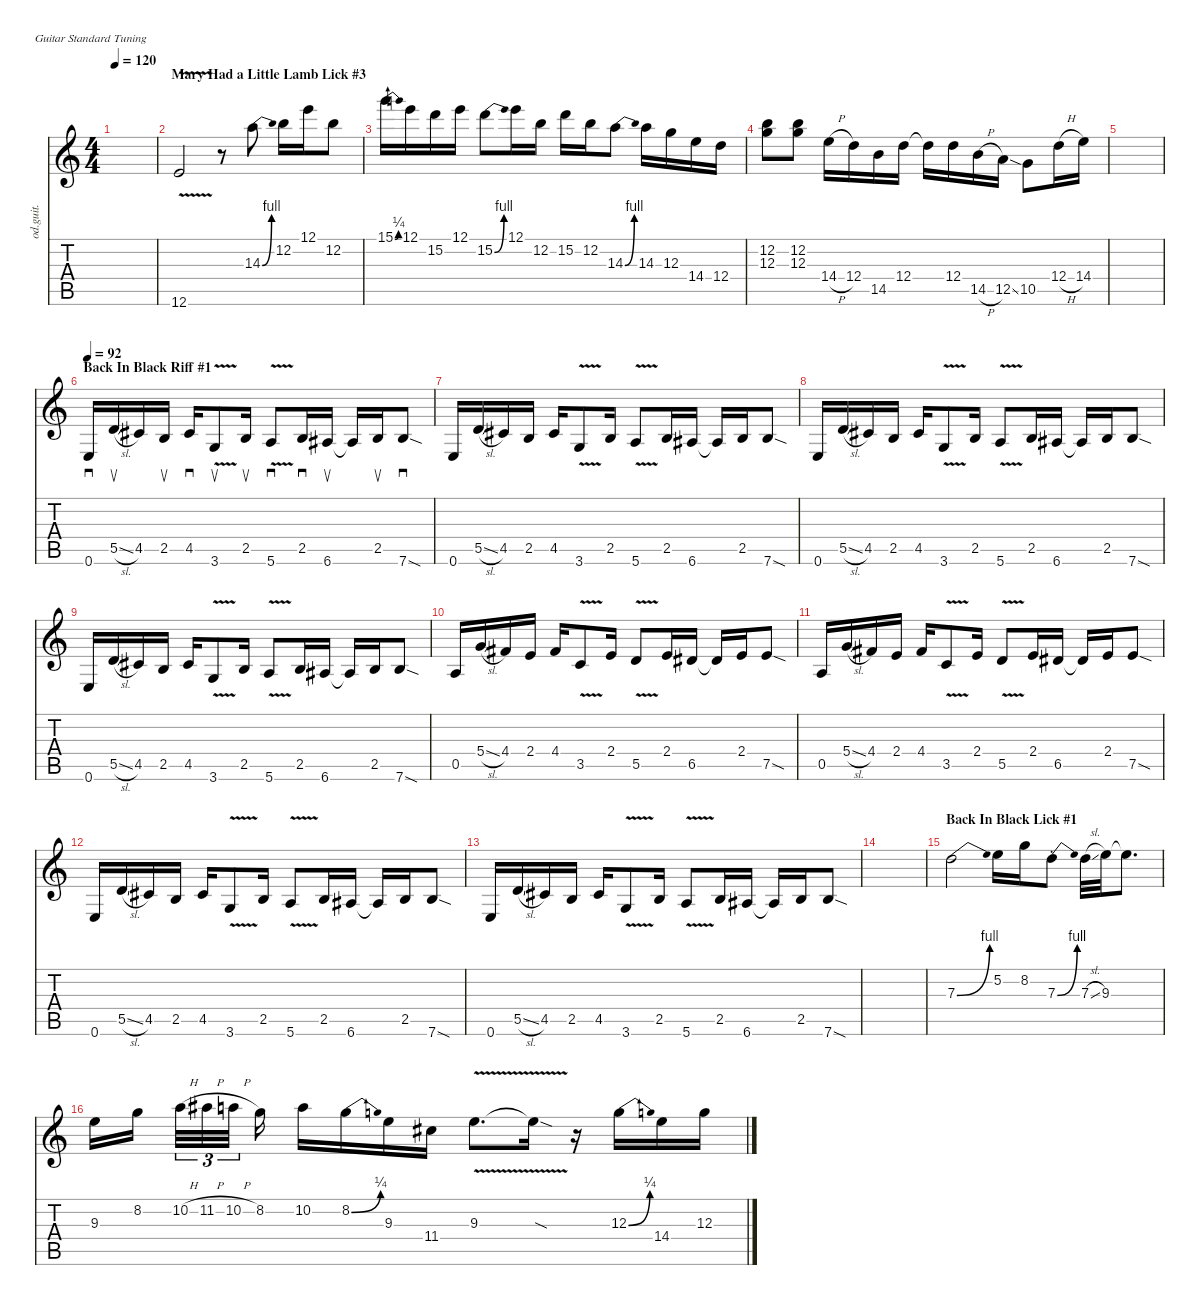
\defaultSystemsLayout 4
\hideDynamics
\bracketExtendMode nobrackets
\track ("Overdriven Guitar" "od.guit.") {instrument overdrivenguitar}
\staff {score tabs}
\tuning (E4 B3 G3 D3 A2 E2)
\ts (4 4)
\tempo 120
\clef g2
\ks aminor
|
\section ("" "Mary Had a Little Lamb Lick #3")
12.6{v}.2{beam Up} r.8{beam Down} 14.3{be (bend 0 0 15 4)}.8{beam Down} 12.2.16{beam Down} 12.1.16{beam Down} 12.2.8{beam Down} |
15.1{be (bend 0 0 13.799999999999999 1)}.16{beam Down} 12.1.16{beam Down} 15.2.16{beam Down} 12.1.16{beam Down} 15.2{be (bend 0 0 15 4)}.8{beam Down} 12.1.16{beam Down} 12.2.16{beam Down} 15.2.16{beam Down} 12.2.16{beam Down} 14.3{be (bend 0 0 15 4)}.8{beam Down} 14.3.16{beam Down} 12.3.16{beam Down} 14.4.16{beam Down} 12.4.16{beam Down} |
(12.3 12.2).8{beam Down} (12.3 12.2).8{beam Down} 14.4{h}.16{beam Down} 12.4.16{beam Down} 14.5.16{beam Down} 12.4.16{beam Down} 12.4{t}.16{beam Down} 12.4.16{beam Down} 14.5{h}.16{beam Down} 12.5{ss}.16{beam Down} 10.5.8{beam Down} 12.4{h}.16{beam Down} 14.4.16{beam Down} |
|
\section ("" "Back In Black Riff #1")
\tempo 92
0.6.16{sd beam Up} 5.5{sl}.16{su beam Up} 4.5{acc #}.16{beam Up} 2.5.16{su beam Up} 4.5{acc #}.16{sd beam Up} 3.6{v}.8{su beam Up} 2.5.16{su beam Up} 5.6{v}.8{sd beam Up} 2.5.16{sd beam Up} 6.6{acc #}.16{su beam Up} 6.6{t acc #}.16{beam Up} 2.5.16{su beam Up} 7.6{sod}.8{sd beam Up} |
0.6.16{beam Up} 5.5{sl}.16{beam Up} 4.5{acc #}.16{beam Up} 2.5.16{beam Up} 4.5{acc #}.16{beam Up} 3.6{v}.8{beam Up} 2.5.16{beam Up} 5.6{v}.8{beam Up} 2.5.16{beam Up} 6.6{acc #}.16{beam Up} 6.6{t acc #}.16{beam Up} 2.5.16{beam Up} 7.6{sod}.8{beam Up} |
0.6.16{beam Up} 5.5{sl}.16{beam Up} 4.5{acc #}.16{beam Up} 2.5.16{beam Up} 4.5{acc #}.16{beam Up} 3.6{v}.8{beam Up} 2.5.16{beam Up} 5.6{v}.8{beam Up} 2.5.16{beam Up} 6.6{acc #}.16{beam Up} 6.6{t acc #}.16{beam Up} 2.5.16{beam Up} 7.6{sod}.8{beam Up} |
0.6.16{beam Up} 5.5{sl}.16{beam Up} 4.5{acc #}.16{beam Up} 2.5.16{beam Up} 4.5{acc #}.16{beam Up} 3.6{v}.8{beam Up} 2.5.16{beam Up} 5.6{v}.8{beam Up} 2.5.16{beam Up} 6.6{acc #}.16{beam Up} 6.6{t acc #}.16{beam Up} 2.5.16{beam Up} 7.6{sod}.8{beam Up} |
0.5.16{beam Up} 5.4{sl}.16{beam Up} 4.4{acc #}.16{beam Up} 2.4.16{beam Up} 4.4{acc #}.16{beam Up} 3.5{v}.8{beam Up} 2.4.16{beam Up} 5.5{v}.8{beam Up} 2.4.16{beam Up} 6.5{acc #}.16{beam Up} 6.5{t acc #}.16{beam Up} 2.4.16{beam Up} 7.5{sod}.8{beam Up} |
0.5.16{beam Up} 5.4{sl}.16{beam Up} 4.4{acc #}.16{beam Up} 2.4.16{beam Up} 4.4{acc #}.16{beam Up} 3.5{v}.8{beam Up} 2.4.16{beam Up} 5.5{v}.8{beam Up} 2.4.16{beam Up} 6.5{acc #}.16{beam Up} 6.5{t acc #}.16{beam Up} 2.4.16{beam Up} 7.5{sod}.8{beam Up} |
0.6.16{beam Up} 5.5{sl}.16{beam Up} 4.5{acc #}.16{beam Up} 2.5.16{beam Up} 4.5{acc #}.16{beam Up} 3.6{v}.8{beam Up} 2.5.16{beam Up} 5.6{v}.8{beam Up} 2.5.16{beam Up} 6.6{acc #}.16{beam Up} 6.6{t acc #}.16{beam Up} 2.5.16{beam Up} 7.6{sod}.8{beam Up} |
0.6.16{beam Up} 5.5{sl}.16{beam Up} 4.5{acc #}.16{beam Up} 2.5.16{beam Up} 4.5{acc #}.16{beam Up} 3.6{v}.8{beam Up} 2.5.16{beam Up} 5.6{v}.8{beam Up} 2.5.16{beam Up} 6.6{acc #}.16{beam Up} 6.6{t acc #}.16{beam Up} 2.5.16{beam Up} 7.6{sod}.8{beam Up} |
|
\section ("" "Back In Black Lick #1")
7.3{be (bend 0 0 30.599999999999998 4)}.2{beam Down} 5.2.16{beam Down} 8.2.16{beam Down} 7.3{be (bend 0 0 15 4) st}.8{beam Down} 7.3{sl}.32{beam Down} 9.3.32{beam Down} 9.3{t}.8{d beam Down} |
9.3.16{beam Down} 8.2.16{beam Down} 10.2{h}.32{tu (3 2) beam Down} 11.2{h acc #}.32{tu (3 2) beam Down} 10.2{h}.32{tu (3 2) beam Down} 8.2.16{beam Down} 10.2.16{beam Down} 8.2{be (bend 0 0 13.2 1)}.16{beam Down} 9.3.16{beam Down} 11.4{acc #}.16{beam Down} 9.3{v}.8{d beam Down} 9.3{sod t}.16{beam Down} r.16{beam Down} 12.3{be (bend 0 0 14.399999999999999 1)}.16{beam Down} 14.4.16{beam Down} 12.3.16{beam Down}
